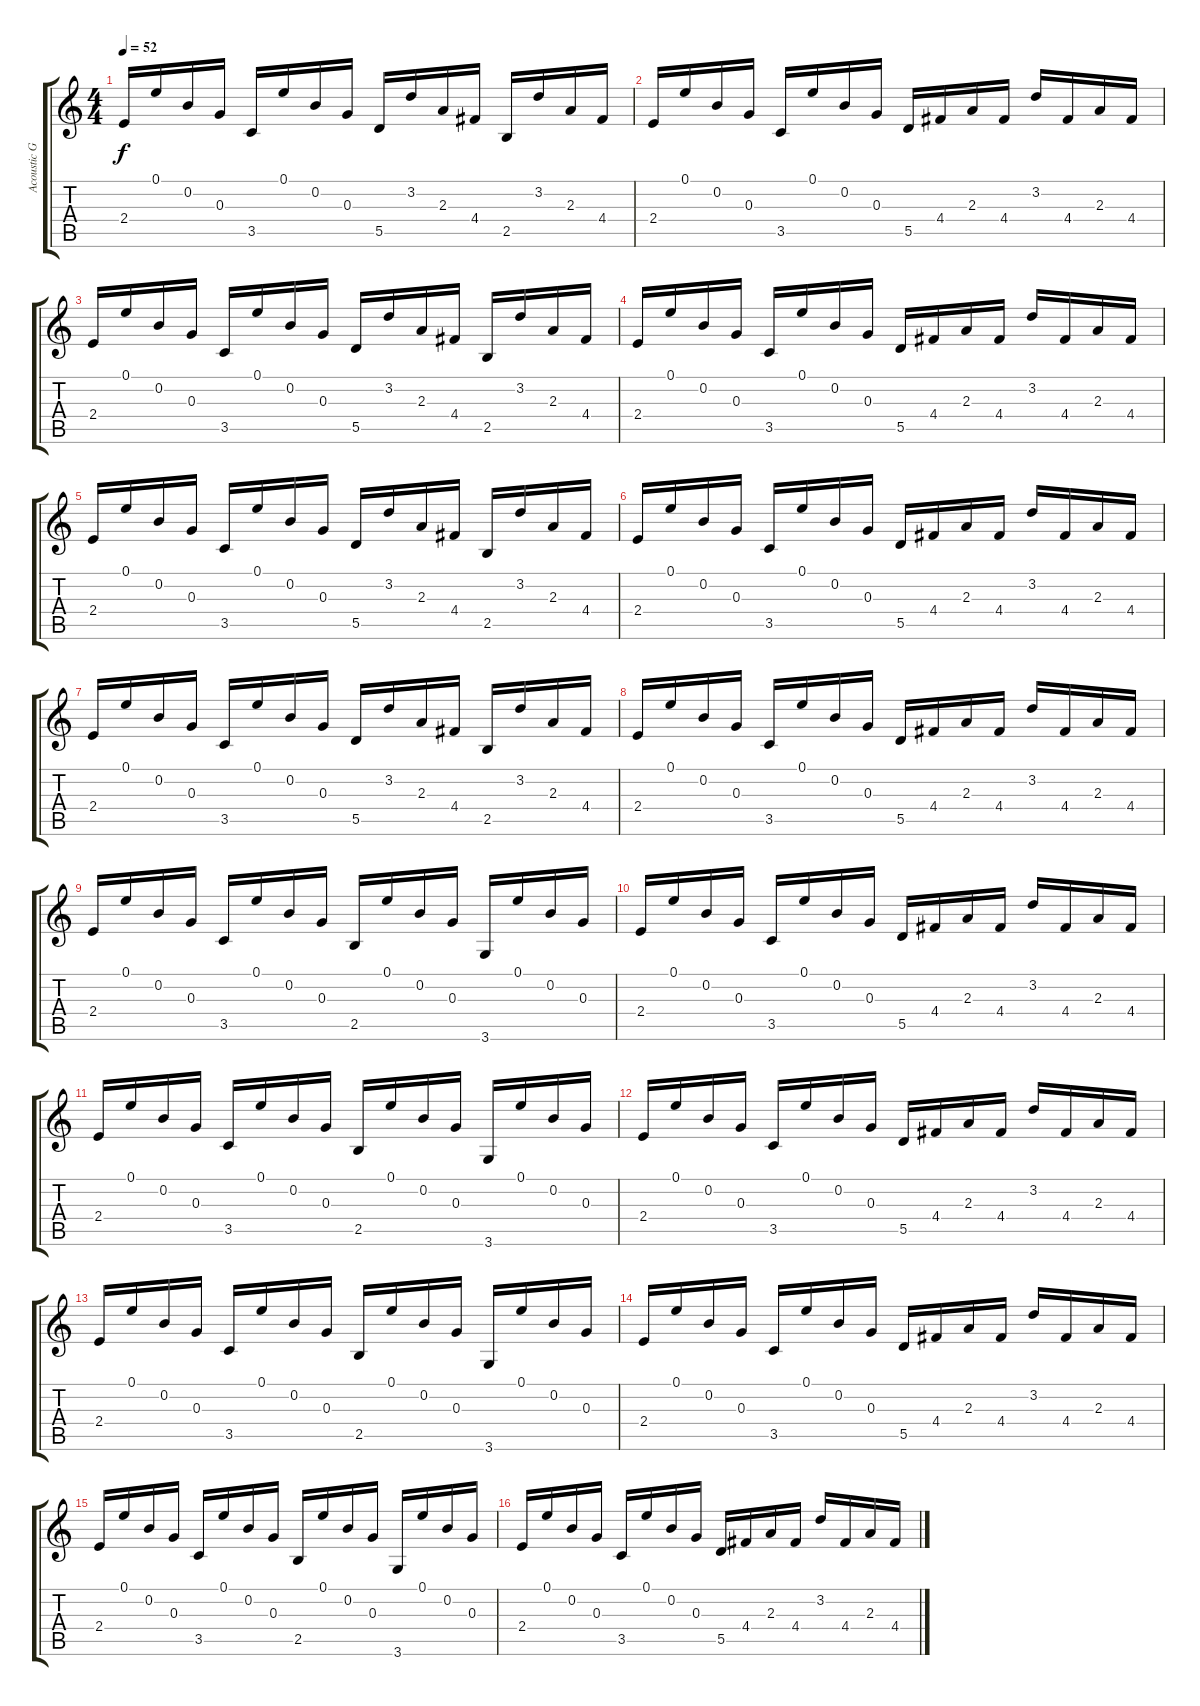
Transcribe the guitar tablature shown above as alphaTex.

\track ("Acoustic Gtr." "Acoustic G") {instrument acousticguitarsteel}
\staff {score tabs}
\tuning (E4 B3 G3 D3 A2 E2) {hide}
\ts (4 4)
\tempo 52
\clef g2
\ks c
2.4.16{dy f instrument acousticguitarsteel} 0.1.16 0.2.16 0.3.16 3.5.16 0.1.16 0.2.16 0.3.16 5.5.16 3.2.16 2.3.16 4.4.16 2.5.16 3.2.16 2.3.16 4.4.16 |
2.4.16 0.1.16 0.2.16 0.3.16 3.5.16 0.1.16 0.2.16 0.3.16 5.5.16 4.4.16 2.3.16 4.4.16 3.2.16 4.4.16 2.3.16 4.4.16 |
2.4.16 0.1.16 0.2.16 0.3.16 3.5.16 0.1.16 0.2.16 0.3.16 5.5.16 3.2.16 2.3.16 4.4.16 2.5.16 3.2.16 2.3.16 4.4.16 |
2.4.16 0.1.16 0.2.16 0.3.16 3.5.16 0.1.16 0.2.16 0.3.16 5.5.16 4.4.16 2.3.16 4.4.16 3.2.16 4.4.16 2.3.16 4.4.16 |
2.4.16 0.1.16 0.2.16 0.3.16 3.5.16 0.1.16 0.2.16 0.3.16 5.5.16 3.2.16 2.3.16 4.4.16 2.5.16 3.2.16 2.3.16 4.4.16 |
2.4.16 0.1.16 0.2.16 0.3.16 3.5.16 0.1.16 0.2.16 0.3.16 5.5.16 4.4.16 2.3.16 4.4.16 3.2.16 4.4.16 2.3.16 4.4.16 |
2.4.16 0.1.16 0.2.16 0.3.16 3.5.16 0.1.16 0.2.16 0.3.16 5.5.16 3.2.16 2.3.16 4.4.16 2.5.16 3.2.16 2.3.16 4.4.16 |
2.4.16 0.1.16 0.2.16 0.3.16 3.5.16 0.1.16 0.2.16 0.3.16 5.5.16 4.4.16 2.3.16 4.4.16 3.2.16 4.4.16 2.3.16 4.4.16 |
2.4.16 0.1.16 0.2.16 0.3.16 3.5.16 0.1.16 0.2.16 0.3.16 2.5.16 0.1.16 0.2.16 0.3.16 3.6.16 0.1.16 0.2.16 0.3.16 |
2.4.16 0.1.16 0.2.16 0.3.16 3.5.16 0.1.16 0.2.16 0.3.16 5.5.16 4.4.16 2.3.16 4.4.16 3.2.16 4.4.16 2.3.16 4.4.16 |
2.4.16 0.1.16 0.2.16 0.3.16 3.5.16 0.1.16 0.2.16 0.3.16 2.5.16 0.1.16 0.2.16 0.3.16 3.6.16 0.1.16 0.2.16 0.3.16 |
2.4.16 0.1.16 0.2.16 0.3.16 3.5.16 0.1.16 0.2.16 0.3.16 5.5.16 4.4.16 2.3.16 4.4.16 3.2.16 4.4.16 2.3.16 4.4.16 |
2.4.16 0.1.16 0.2.16 0.3.16 3.5.16 0.1.16 0.2.16 0.3.16 2.5.16 0.1.16 0.2.16 0.3.16 3.6.16 0.1.16 0.2.16 0.3.16 |
2.4.16 0.1.16 0.2.16 0.3.16 3.5.16 0.1.16 0.2.16 0.3.16 5.5.16 4.4.16 2.3.16 4.4.16 3.2.16 4.4.16 2.3.16 4.4.16 |
2.4.16 0.1.16 0.2.16 0.3.16 3.5.16 0.1.16 0.2.16 0.3.16 2.5.16 0.1.16 0.2.16 0.3.16 3.6.16 0.1.16 0.2.16 0.3.16 |
2.4.16 0.1.16 0.2.16 0.3.16 3.5.16 0.1.16 0.2.16 0.3.16 5.5.16 4.4.16 2.3.16 4.4.16 3.2.16 4.4.16 2.3.16 4.4.16
